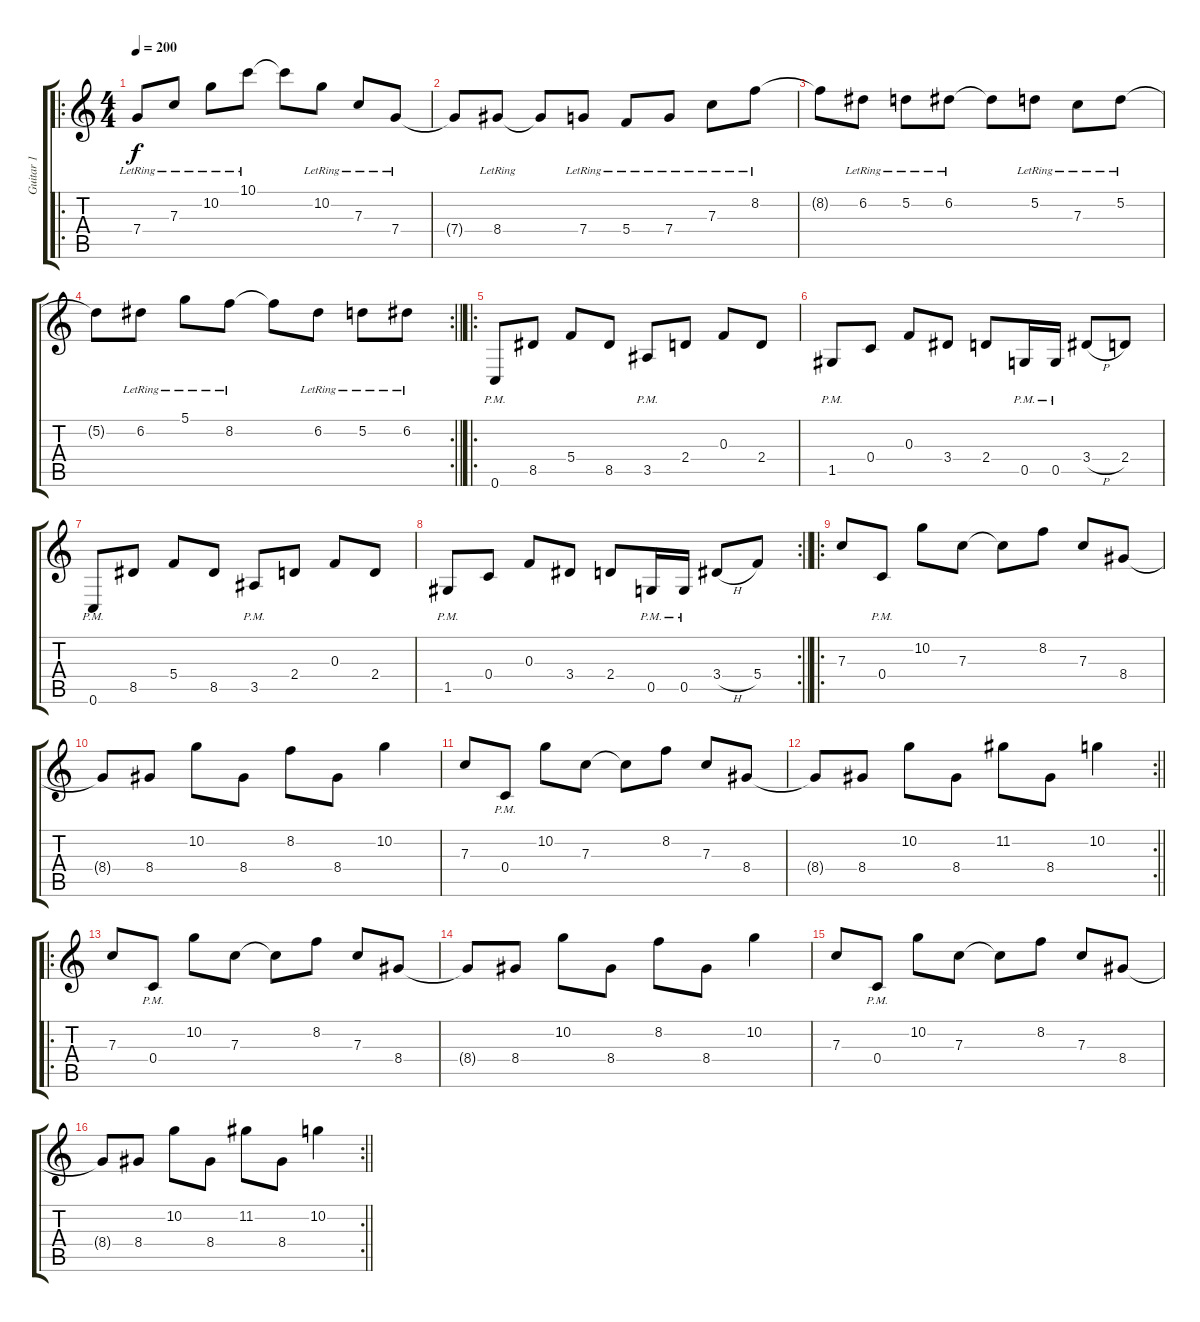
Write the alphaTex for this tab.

\track ("Guitar 1" "Guitar 1") {instrument distortionguitar}
\staff {score tabs}
\tuning (D4 A3 F3 C3 G2 C2) {hide}
\ro
\ts (4 4)
\tempo 200
\clef g2
\ks c
7.4{lr}.8{dy f instrument acousticguitarsteel} 7.3{lr}.8 10.2{lr}.8 10.1{lr}.8 10.1{t}.8 10.2{lr}.8 7.3{lr}.8 7.4{lr}.8 |
7.4{t}.8 8.4{lr}.8 8.4{t}.8 7.4{lr}.8 5.4{lr}.8 7.4{lr}.8 7.3{lr}.8 8.2{lr}.8 |
8.2{t}.8 6.2{lr}.8 5.2{lr}.8 6.2{lr}.8 6.2{t}.8 5.2{lr}.8 7.3{lr}.8 5.2{lr}.8 |
\rc 2
\barLineRight lightlight
5.2{t}.8 6.2{lr}.8 5.1{lr}.8 8.2{lr}.8 8.2{t}.8 6.2{lr}.8 5.2{lr}.8 6.2{lr}.8 |
\ro
0.6{pm}.8{instrument distortionguitar} 8.5.8 5.4.8 8.5.8 3.5{pm}.8 2.4.8 0.3.8 2.4.8 |
1.5{pm}.8 0.4.8 0.3.8 3.4.8 2.4.8 0.5{pm}.16 0.5{pm}.16 3.4{h}.8 2.4.8 |
0.6{pm}.8 8.5.8 5.4.8 8.5.8 3.5{pm}.8 2.4.8 0.3.8 2.4.8 |
\rc 2
\barLineRight lightlight
1.5{pm}.8 0.4.8 0.3.8 3.4.8 2.4.8 0.5{pm}.16 0.5{pm}.16 3.4{h}.8 5.4.8 |
\ro
7.3.8 0.4{pm}.8 10.2.8 7.3.8 7.3{t}.8 8.2.8 7.3.8 8.4.8 |
8.4{t}.8 8.4.8 10.2.8 8.4.8 8.2.8 8.4.8 10.2.4 |
7.3.8 0.4{pm}.8 10.2.8 7.3.8 7.3{t}.8 8.2.8 7.3.8 8.4.8 |
\rc 2
\barLineRight lightlight
8.4{t}.8 8.4.8 10.2.8 8.4.8 11.2.8 8.4.8 10.2.4 |
\ro
7.3.8 0.4{pm}.8 10.2.8 7.3.8 7.3{t}.8 8.2.8 7.3.8 8.4.8 |
8.4{t}.8 8.4.8 10.2.8 8.4.8 8.2.8 8.4.8 10.2.4 |
7.3.8 0.4{pm}.8 10.2.8 7.3.8 7.3{t}.8 8.2.8 7.3.8 8.4.8 |
\rc 2
\barLineRight lightlight
8.4{t}.8 8.4.8 10.2.8 8.4.8 11.2.8 8.4.8 10.2.4
